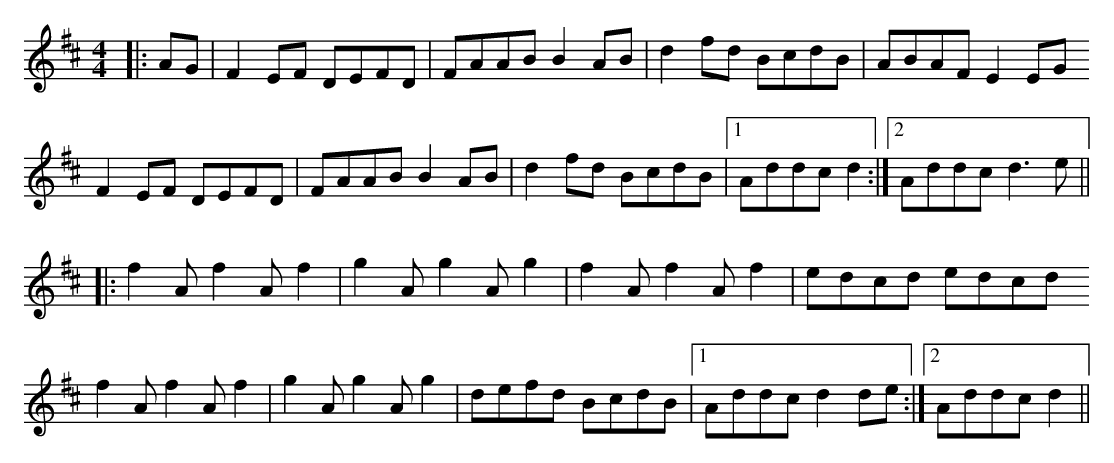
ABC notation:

X:1
M:4/4
K:D
|:AG|F2 EF DEFD|FAAB B2 AB|d2 fd BcdB|ABAF E2 EG
F2 EF DEFD|FAAB B2 AB|d2 fd BcdB|1 Addc d2:|2 Addc d3 e||
|:f2 A f2 A f2|g2 A g2 A g2|f2 A f2 A f2|edcd edcd
f2 A f2 A f2|g2 A g2 A g2|defd BcdB|1 Addc d2 de:|2 Addc d2||
